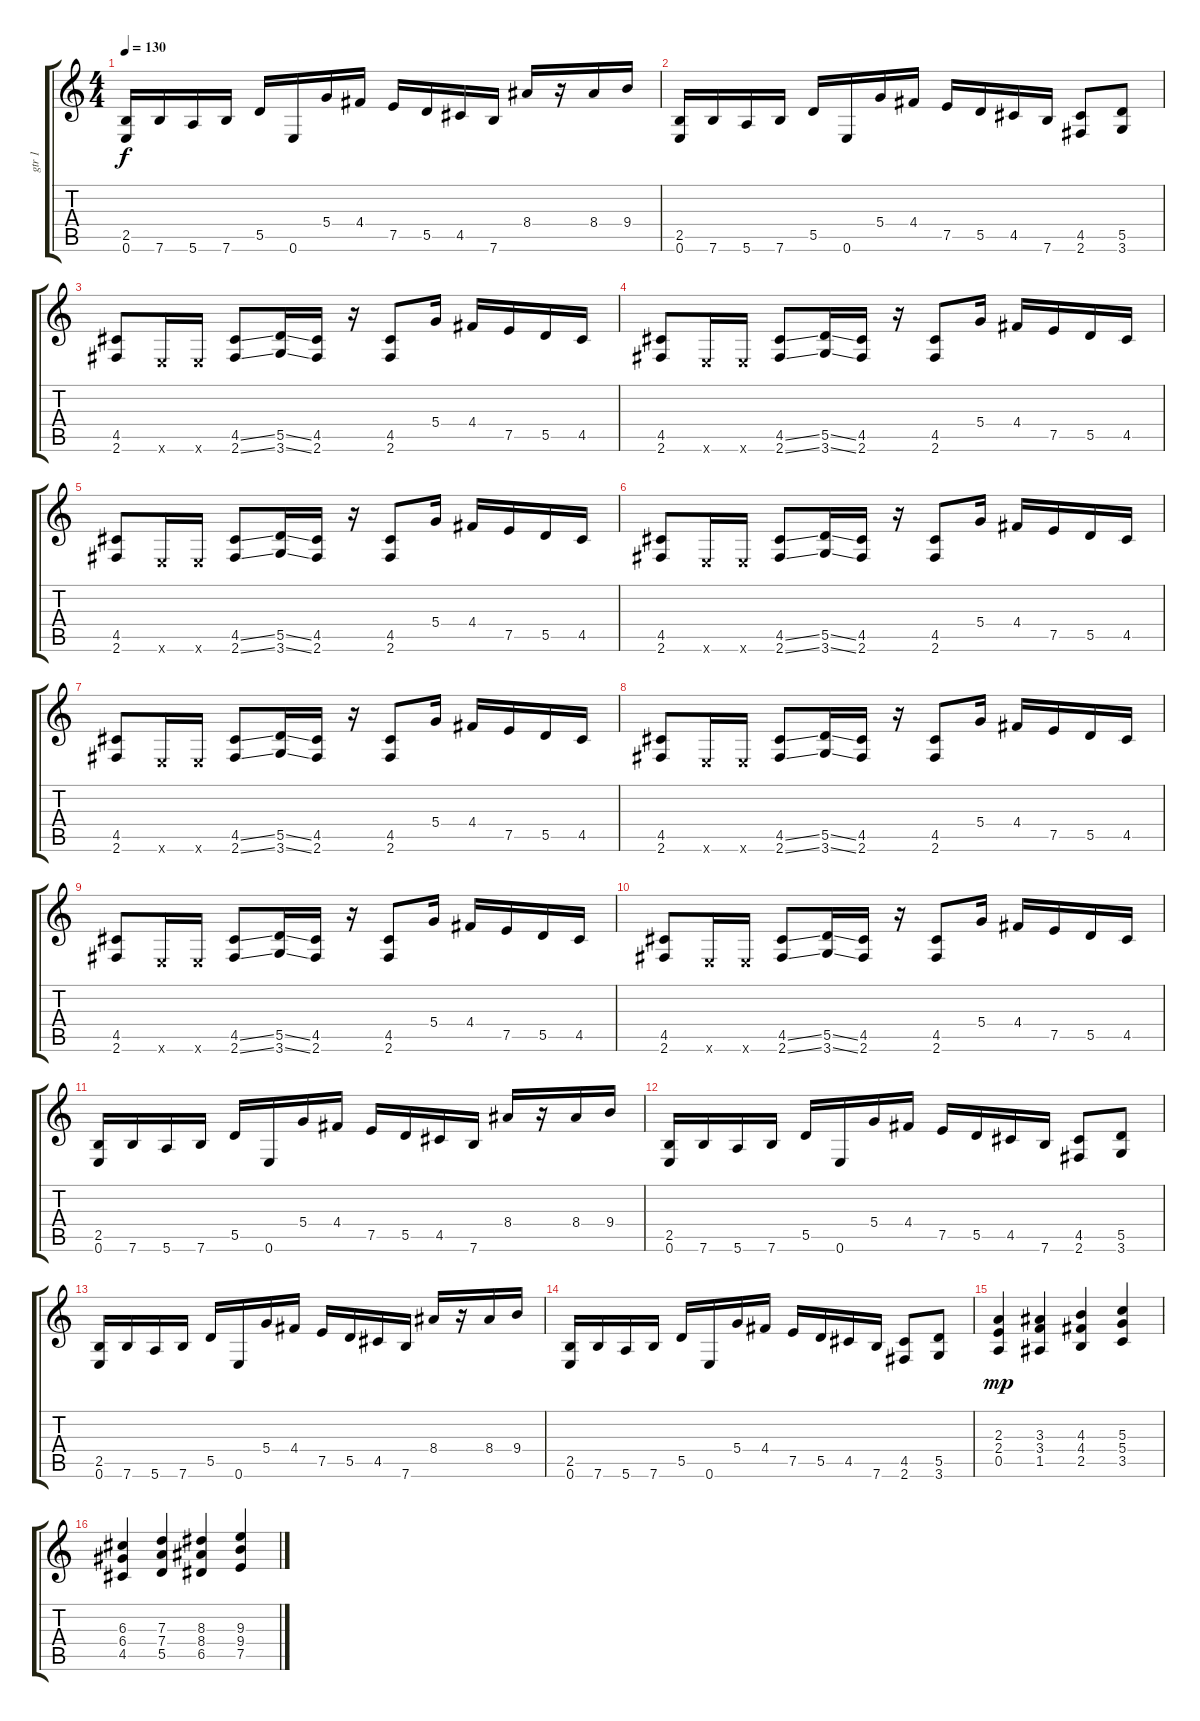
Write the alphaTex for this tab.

\track ("gtr 1" "gtr 1") {instrument overdrivenguitar}
\staff {score tabs}
\tuning (E4 B3 G3 D3 A2 E2) {hide}
\ts (4 4)
\tempo 130
\clef g2
\ks c
(2.5 0.6).16{dy f} 7.6.16 5.6.16 7.6.16 5.5.16 0.6.16 5.4.16 4.4.16 7.5.16 5.5.16 4.5.16 7.6.16 8.4.16 r.16 8.4.16 9.4.16 |
(2.5 0.6).16 7.6.16 5.6.16 7.6.16 5.5.16 0.6.16 5.4.16 4.4.16 7.5.16 5.5.16 4.5.16 7.6.16 (4.5 2.6).8 (5.5 3.6).8 |
(4.5 2.6).8 0.6{x}.16 0.6{x}.16 (4.5{ss} 2.6{ss}).8 (5.5{ss} 3.6{ss}).16 (4.5 2.6).16 r.16 (4.5 2.6).8 5.4.16 4.4.16 7.5.16 5.5.16 4.5.16 |
(4.5 2.6).8 0.6{x}.16 0.6{x}.16 (4.5{ss} 2.6{ss}).8 (5.5{ss} 3.6{ss}).16 (4.5 2.6).16 r.16 (4.5 2.6).8 5.4.16 4.4.16 7.5.16 5.5.16 4.5.16 |
(4.5 2.6).8 0.6{x}.16 0.6{x}.16 (4.5{ss} 2.6{ss}).8 (5.5{ss} 3.6{ss}).16 (4.5 2.6).16 r.16 (4.5 2.6).8 5.4.16 4.4.16 7.5.16 5.5.16 4.5.16 |
(4.5 2.6).8 0.6{x}.16 0.6{x}.16 (4.5{ss} 2.6{ss}).8 (5.5{ss} 3.6{ss}).16 (4.5 2.6).16 r.16 (4.5 2.6).8 5.4.16 4.4.16 7.5.16 5.5.16 4.5.16 |
(4.5 2.6).8 0.6{x}.16 0.6{x}.16 (4.5{ss} 2.6{ss}).8 (5.5{ss} 3.6{ss}).16 (4.5 2.6).16 r.16 (4.5 2.6).8 5.4.16 4.4.16 7.5.16 5.5.16 4.5.16 |
(4.5 2.6).8 0.6{x}.16 0.6{x}.16 (4.5{ss} 2.6{ss}).8 (5.5{ss} 3.6{ss}).16 (4.5 2.6).16 r.16 (4.5 2.6).8 5.4.16 4.4.16 7.5.16 5.5.16 4.5.16 |
(4.5 2.6).8 0.6{x}.16 0.6{x}.16 (4.5{ss} 2.6{ss}).8 (5.5{ss} 3.6{ss}).16 (4.5 2.6).16 r.16 (4.5 2.6).8 5.4.16 4.4.16 7.5.16 5.5.16 4.5.16 |
(4.5 2.6).8 0.6{x}.16 0.6{x}.16 (4.5{ss} 2.6{ss}).8 (5.5{ss} 3.6{ss}).16 (4.5 2.6).16 r.16 (4.5 2.6).8 5.4.16 4.4.16 7.5.16 5.5.16 4.5.16 |
(2.5 0.6).16 7.6.16 5.6.16 7.6.16 5.5.16 0.6.16 5.4.16 4.4.16 7.5.16 5.5.16 4.5.16 7.6.16 8.4.16 r.16 8.4.16 9.4.16 |
(2.5 0.6).16 7.6.16 5.6.16 7.6.16 5.5.16 0.6.16 5.4.16 4.4.16 7.5.16 5.5.16 4.5.16 7.6.16 (4.5 2.6).8 (5.5 3.6).8 |
(2.5 0.6).16 7.6.16 5.6.16 7.6.16 5.5.16 0.6.16 5.4.16 4.4.16 7.5.16 5.5.16 4.5.16 7.6.16 8.4.16 r.16 8.4.16 9.4.16 |
(2.5 0.6).16 7.6.16 5.6.16 7.6.16 5.5.16 0.6.16 5.4.16 4.4.16 7.5.16 5.5.16 4.5.16 7.6.16 (4.5 2.6).8 (5.5 3.6).8 |
(2.3 2.4 0.5).4{dy mp} (3.3 3.4 1.5).4 (4.3 4.4 2.5).4 (5.3 5.4 3.5).4 |
(6.3 6.4 4.5).4 (7.3 7.4 5.5).4 (8.3 8.4 6.5).4 (9.3 9.4 7.5).4
